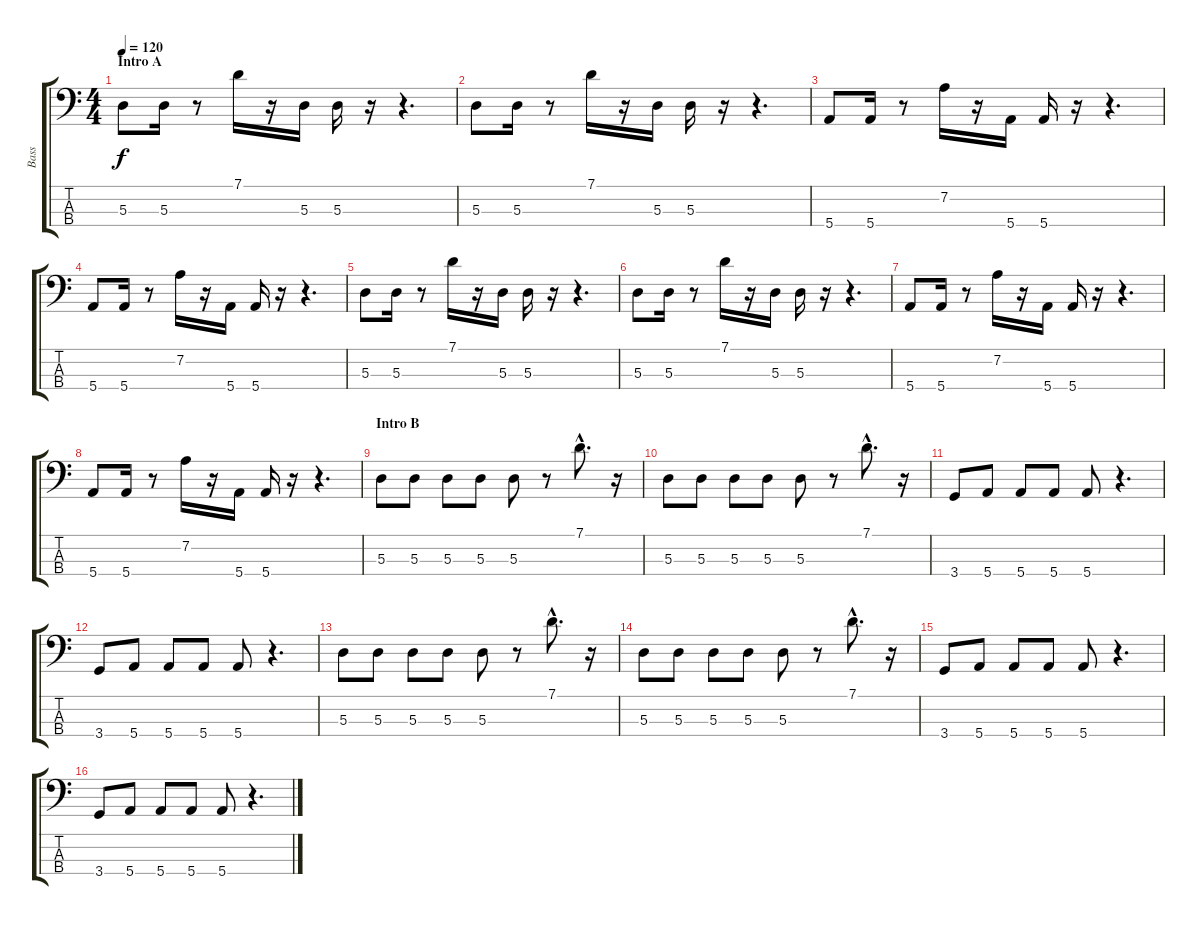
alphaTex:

\track ("Bass" "Bass") {instrument electricbassfinger}
\staff {score tabs}
\tuning (G2 D2 A1 E1) {hide}
\ts (4 4)
\section ("" "Intro A")
\tempo 120
\clef f4
\ks c
5.3.8{dy f instrument electricbassfinger} 5.3.16 r.8 7.1.16 r.16 5.3.16 5.3.16 r.16 r.4{d} |
5.3.8 5.3.16 r.8 7.1.16 r.16 5.3.16 5.3.16 r.16 r.4{d} |
5.4.8 5.4.16 r.8 7.2.16 r.16 5.4.16 5.4.16 r.16 r.4{d} |
5.4.8 5.4.16 r.8 7.2.16 r.16 5.4.16 5.4.16 r.16 r.4{d} |
5.3.8 5.3.16 r.8 7.1.16 r.16 5.3.16 5.3.16 r.16 r.4{d} |
5.3.8 5.3.16 r.8 7.1.16 r.16 5.3.16 5.3.16 r.16 r.4{d} |
5.4.8 5.4.16 r.8 7.2.16 r.16 5.4.16 5.4.16 r.16 r.4{d} |
5.4.8 5.4.16 r.8 7.2.16 r.16 5.4.16 5.4.16 r.16 r.4{d} |
\section ("" "Intro B")
5.3.8 5.3.8 5.3.8 5.3.8 5.3.8 r.8 7.1{hac}.8{d} r.16 |
5.3.8 5.3.8 5.3.8 5.3.8 5.3.8 r.8 7.1{hac}.8{d} r.16 |
3.4.8 5.4.8 5.4.8 5.4.8 5.4.8 r.4{d} |
3.4.8 5.4.8 5.4.8 5.4.8 5.4.8 r.4{d} |
5.3.8 5.3.8 5.3.8 5.3.8 5.3.8 r.8 7.1{hac}.8{d} r.16 |
5.3.8 5.3.8 5.3.8 5.3.8 5.3.8 r.8 7.1{hac}.8{d} r.16 |
3.4.8 5.4.8 5.4.8 5.4.8 5.4.8 r.4{d} |
3.4.8 5.4.8 5.4.8 5.4.8 5.4.8 r.4{d}
